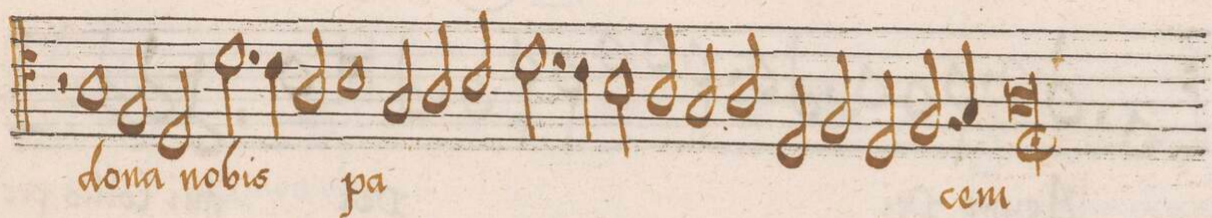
**kern	**text
*I"ALTVS	*
*clefC4	*
*k[]	*
*met(c|)	*
*M2/1	*
2r	.
1A	do-
=82	=82
2F/	-na
2D/	no-
2.d\	-bis
=83	=83
4c\	.
2A/	.
1B	pa-
=84	=84
2G/	.
2A/	.
2B/	.
2.d\	.
=85	=85
4c\	.
2B\	.
2A/	.
2G/	.
=86	=86
2A/	.
2D/	.
2F/	.
2D/	.
=87	=87
2.F/	.
4G/	-cem
1A;<l	.
==	==
*-	*-
